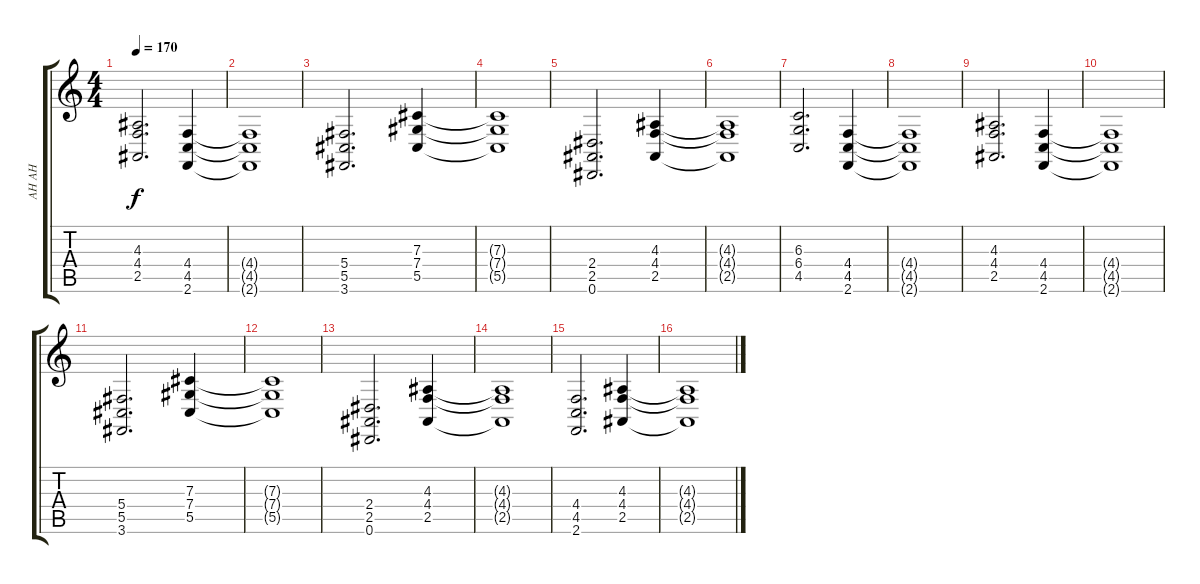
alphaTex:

\track ("AH AH" "AH AH") {instrument choiraahs}
\staff {score tabs}
\tuning (Eb4 Bb3 Gb3 Db3 Ab2 Eb2) {hide}
\ts (4 4)
\tempo 170
\clef g2
\ks c
(4.3 4.4 2.5).2{d dy f} (4.4 4.5 2.6).4 |
(4.4{t} 4.5{t} 2.6{t}).1 |
(5.4 5.5 3.6).2{d} (7.3 7.4 5.5).4 |
(7.3{t} 7.4{t} 5.5{t}).1 |
(2.4 2.5 0.6).2{d} (4.3 4.4 2.5).4 |
(4.3{t} 4.4{t} 2.5{t}).1 |
(6.3 6.4 4.5).2{d} (4.4 4.5 2.6).4 |
(4.4{t} 4.5{t} 2.6{t}).1 |
(4.3 4.4 2.5).2{d} (4.4 4.5 2.6).4 |
(4.4{t} 4.5{t} 2.6{t}).1 |
(5.4 5.5 3.6).2{d} (7.3 7.4 5.5).4 |
(7.3{t} 7.4{t} 5.5{t}).1 |
(2.4 2.5 0.6).2{d} (4.3 4.4 2.5).4 |
(4.3{t} 4.4{t} 2.5{t}).1 |
(4.4 4.5 2.6).2{d} (4.3 4.4 2.5).4 |
(4.3{t} 4.4{t} 2.5{t}).1
